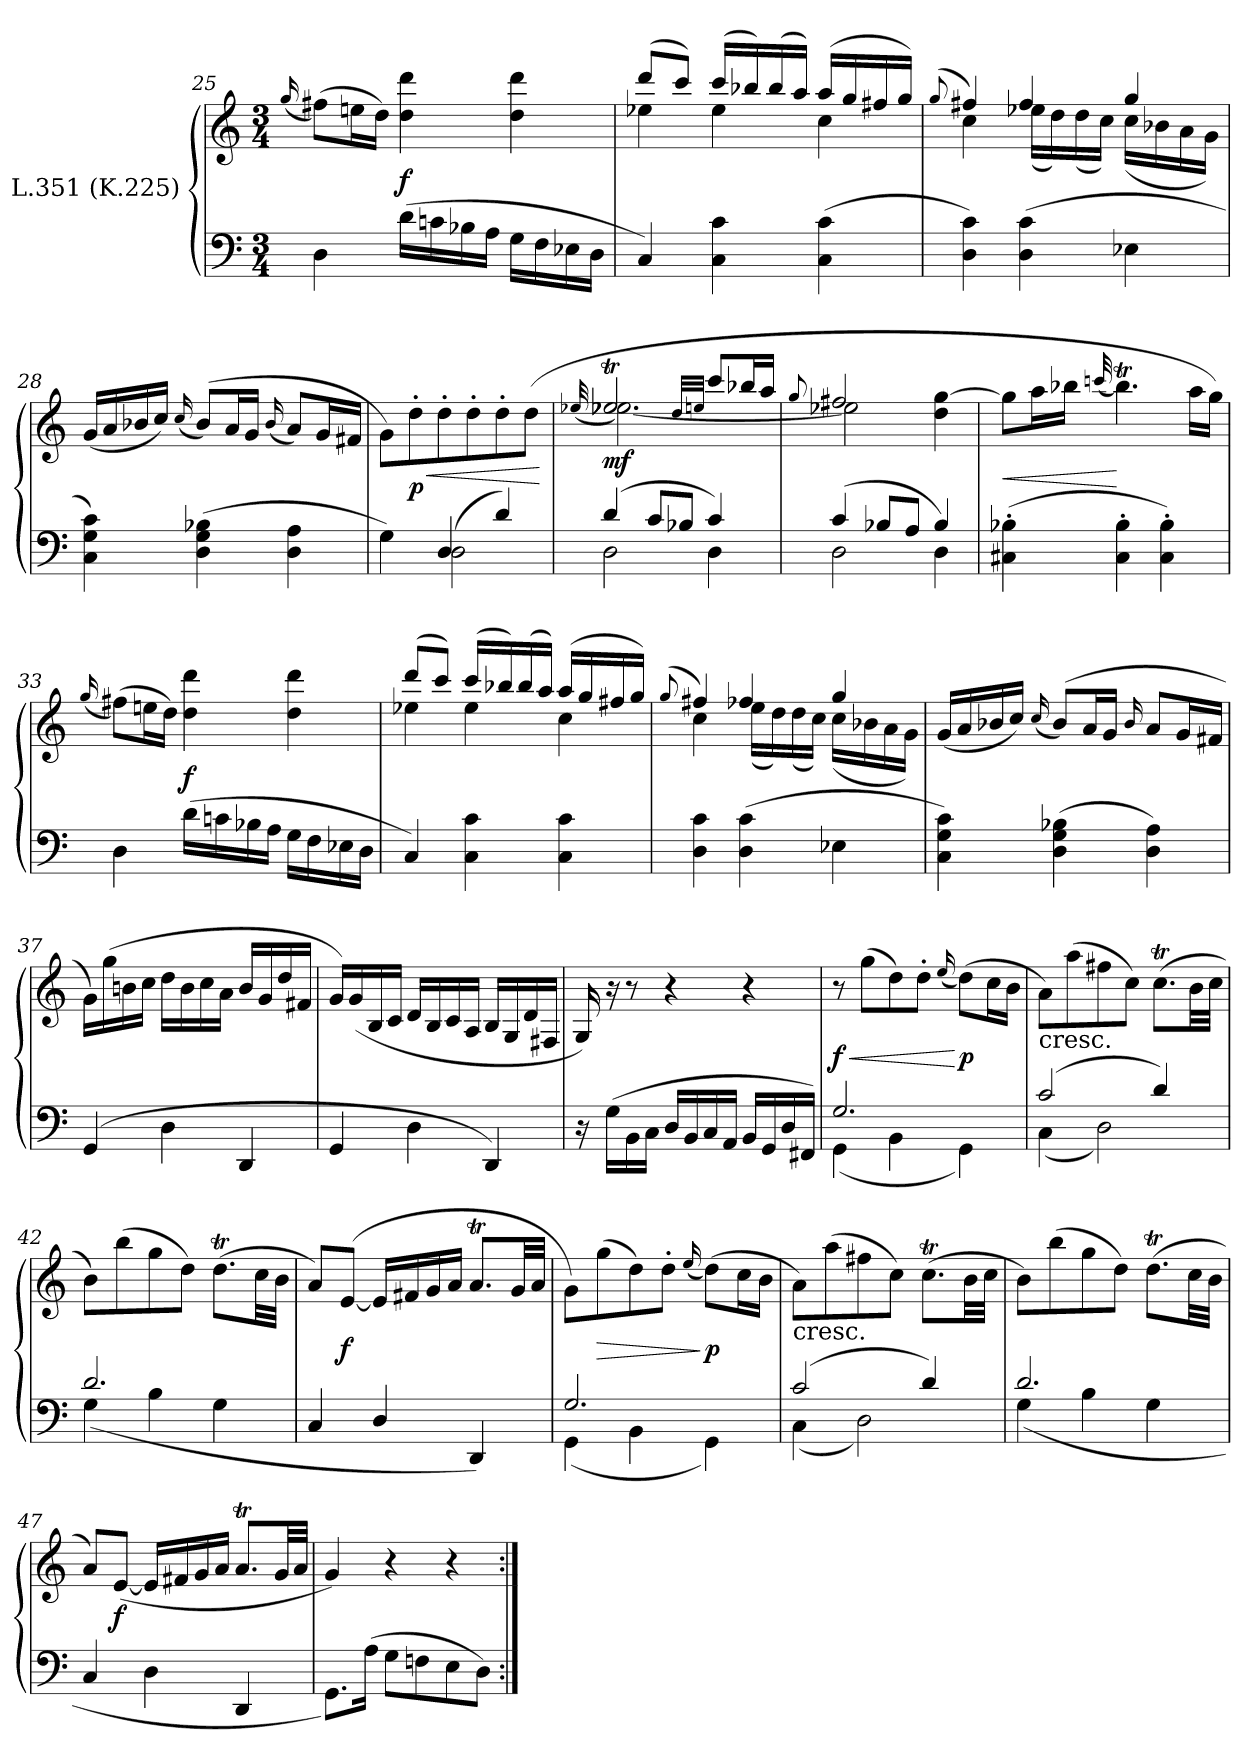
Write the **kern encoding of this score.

**kern	**kern	**dynam
*part1	*part1	*part1
*staff2	*staff1	*staff1/2
*I"L.351 (K.225)	*	*
!!LO:LB:g=z
*clefF4	*clefG2	*
*k[]	*k[]	*
*C:	*C:	*
*M3/4	*M3/4	*
=25	=25	=25
.	(16qqgg	.
4D	(8ff#XL)	.
.	16eenL	.
.	16ddJJ)	.
(16dLL	4dd 4ddd	f
16cn	.	.
16B-X	.	.
16AJJ	.	.
16GLL	4dd 4ddd	.
16F	.	.
16E-X	.	.
16DJJ	.	.
=26	=26	=26
*	*^	*
4C)	(8dddL	4ee-X	.
.	8cccJ)	.	.
4C 4c	(16cccLL	4ee-	.
.	16bb-X)	.	.
.	(16bb-	.	.
.	16aaJJ)	.	.
(<4C 4c	(16aaLL	4cc	.
.	16gg	.	.
.	16ff#X	.	.
.	16ggJJ)	.	.
=27	=27	=27	=27
.	(>8qqgg	.	.
4D 4c)	4ff#X)	4cc	.
(<4D 4c	4ff#	(16ee-XLL	.
.	.	16dd)	.
.	.	(16dd	.
.	.	16ccJJ)	.
4E-X	4gg	(16ccLL	.
.	.	16b-X	.
.	.	16a	.
.	.	16gJJ)	.
*	*v	*v	*
!!LO:LB:g=z
=28	=28	=28
4C 4G 4c)	(16gLL	.
.	16a	.
.	16b-X	.
.	16ccJJ)	.
.	(16qqcc	.
(4D 4G 4B-X	(<8b-L)	.
.	16aL	.
.	16gJJ	.
.	(16qqb-	.
4D 4A	8aL)	.
.	16gL	.
.	16f#XJJ	.
=29	=29	=29
*^	*	*
4G)	4ryy	8gL)	.
.	.	8dd'	< p
(4D	2D	8dd'	.
.	.	8dd'	.
4d)	.	8dd'	.
.	.	(8ddJ	.
*v	*v	*	*
.	.	[
=30	=30	=30
.	(32qqee-X	.
*^	*^	*
(4d	2D	2ee-XT	[2.ee-X)	mf
8cL	.	.	.	.
8B-XJ	.	.	.	.
.	.	32qqddLLL	.	.
.	.	32qqeenJJJ	.	.
4c)	4D	8cccL	.	.
.	.	16bb-XL	.	.
.	.	16aaJJ	.	.
=31	=31	=31	=31	=31
.	.	8qqgg	.	.
(4c	2D	2ff#X	2ee-X]	.
8B-XL	.	.	.	.
8AJ	.	.	.	.
4B-	4D)	4ryy	4dd [4gg	.
*v	*v	*	*	*
*	*v	*v	*
!!LO:LB:g=z
=32	=32	=32
(4C#X' 4B-X'	8ggL]	<
.	16aaL	.
.	16bb-XJJ	.
.	(32qqcccn	.
4C#' 4B-'	4.bb-T)	[
4C#' 4B-')	.	.
.	16aaLL	.
.	16ggJJ)	.
=33	=33	=33
.	(16qqgg	.
4D	(8ff#XL)	.
.	16eenL	.
.	16ddJJ)	.
(16dLL	4dd 4ddd	f
16cn	.	.
16B-X	.	.
16AJJ	.	.
16GLL	4dd 4ddd	.
16F	.	.
16E-X	.	.
16DJJ	.	.
=34	=34	=34
*	*^	*
4C)	(8dddL	4ee-X	.
.	8cccJ)	.	.
4C 4c	(16cccLL	4ee-	.
.	16bb-X)	.	.
.	(16bb-	.	.
.	16aaJJ)	.	.
4C 4c	(16aaLL	4cc	.
.	16gg	.	.
.	16ff#X	.	.
.	16ggJJ)	.	.
!!LO:LB:g=z	!!
=35	=35	=35	=35
.	(>8qqgg	.	.
4D 4c	4ff#X)	4cc	.
(<4D 4c	4ff-X	(16eeLL	.
.	.	16dd)	.
.	.	(16dd	.
.	.	16ccJJ)	.
4E-X	4gg	(16ccLL	.
.	.	16b-X	.
.	.	16a	.
.	.	16gJJ)	.
*	*v	*v	*
=36	=36	=36
4C 4G 4c)	(16gLL	.
.	16a	.
.	16b-X	.
.	16ccJJ)	.
.	(16qqcc	.
(4D 4G 4B-X	(<8b-L)	.
.	16aL	.
.	16gJJ	.
.	16qqb-	.
4D 4A)	8aL	.
.	16gL	.
.	16f#XJJ	.
=37	=37	=37
(<4GG	16gLL)	.
.	(16gg	.
.	16bn	.
.	16ccJJ	.
4D	16ddLL	.
.	16b	.
.	16cc	.
.	16aJJ	.
4DD	16bLL	.
.	16g	.
.	16dd	.
.	16f#XJJ	.
!!LO:LB:g=z
=38	=38	=38
4GG	16gLL)	.
.	(16g	.
.	16B	.
.	16cJJ	.
4D	16dLL	.
.	16B	.
.	16c	.
.	16AJJ	.
4DD)	16BLL	.
.	16G	.
.	16d	.
.	16F#XJJ	.
=39	=39	=39
16r	16G)	.
(16GLL	16r	.
16BB	8r	.
16CJJ	.	.
16DLL	4r	.
16BB	.	.
16C	.	.
16AAJJ	.	.
16BBLL	4r	.
16GG	.	.
16D	.	.
16FF#XJJ)	.	.
=40	=40	=40
*^	*	*
2.G	(4GG	8r	< f
.	.	(8ggL	.
.	4BB	8dd)	.
.	.	8dd'J	.
.	.	(16qqee	.
.	4GG)	(8ddL)	[ p
.	.	16ccL	.
.	.	16bJJ	.
!!LO:LB:g=z
=41	=41	=41	=41
!	!	!LO:TX:c:t=cresc.	!
(2c	(4C	8aL)	.
.	.	(8aa	.
.	2D)	8ff#X	.
.	.	8ccJ)	.
4d)	.	(8.ccTL	.
.	.	32bLL	.
.	.	32ccJJJ	.
=42	=42	=42	=42
2.d	(4G	8bL)	.
.	.	(8bb	.
.	4B	8gg	.
.	.	8ddJ)	.
.	4G	(8.ddTL	.
.	.	32ccLL	.
.	.	32bJJJ	.
*v	*v	*	*
=43	=43	=43
4C	8aL)	.
.	(<[8eJ	f
4D/	16eLL]	.
.	16f#X	.
.	16g	.
.	16aJJ	.
4DD)	8.aTL	.
.	32gLL	.
.	32aJJJ	.
!!LO:LB:g=z
=44	=44	=44
*^	*	*
2.G	(4GG	8gL)	.
.	.	(8gg	>
.	4BB	8dd)	.
.	.	8dd'J	.
.	.	(16qqee	.
.	4GG)	(8ddL)	] p
.	.	16ccL	.
.	.	16bJJ	.
=45	=45	=45	=45
!	!	!LO:TX:c:t=cresc.	!
(2c	(4C	8aL)	.
.	.	(8aa	.
.	2D)	8ff#X	.
.	.	8ccJ)	.
4d)	.	(8.ccTL	.
.	.	32bLL	.
.	.	32ccJJJ	.
=46	=46	=46	=46
2.d	(4G	8bL)	.
.	.	(8bb	.
.	4B	8gg	.
.	.	8ddJ)	.
.	4G	(8.ddTL	.
.	.	32ccLL	.
.	.	32bJJJ	.
*v	*v	*	*
=47	=47	=47
4C	8aL)	.
.	([8eJ	f
4D	16eLL]	.
.	16f#X	.
.	16g	.
.	16aJJ	.
4DD	8.aTL	.
.	32gLL	.
.	32aJJJ	.
!!LO:LB:g=z
=48	=48	=48
8.GGL)	4g)	.
(16AJk	.	.
8GL	4r	.
8Fn	.	.
8E	4r	.
8DJ)	.	.
=:|!	=:|!	=:|!
*-	*-	*-
